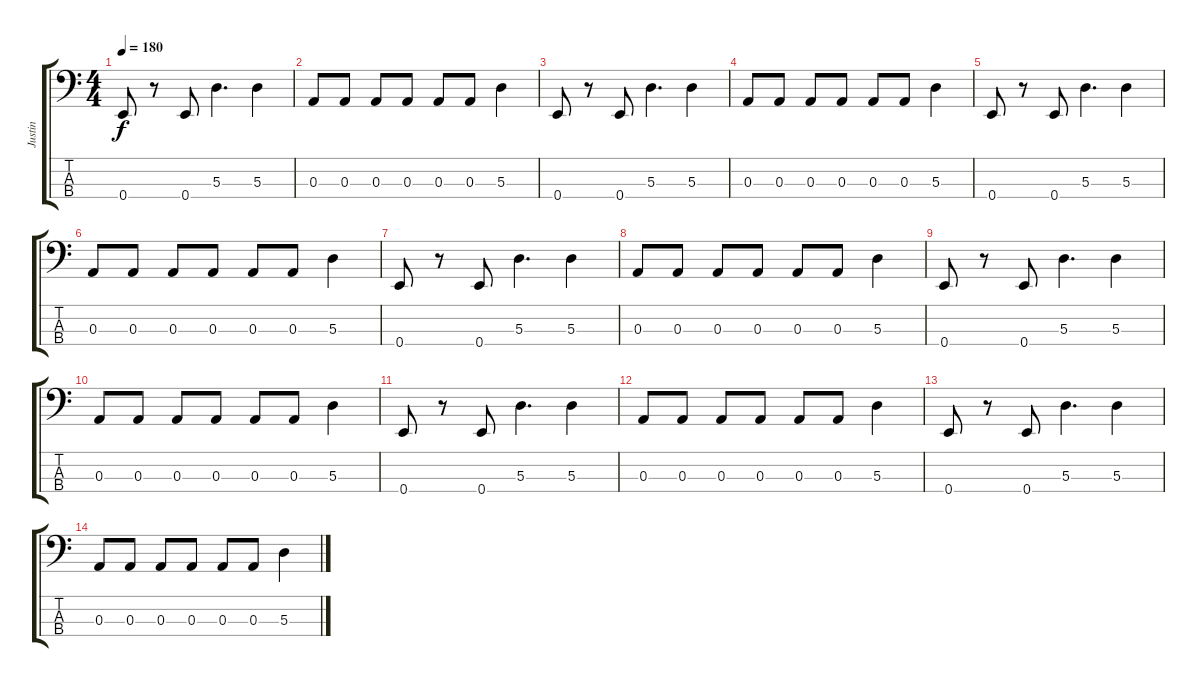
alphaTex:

\track ("Justin" "Justin") {instrument electricbassfinger}
\staff {score tabs}
\tuning (G2 D2 A1 E1) {hide}
\ts (4 4)
\tempo 180
\clef f4
\ks c
0.4.8{dy f} r.8 0.4.8 5.3.4{d} 5.3.4 |
0.3.8 0.3.8 0.3.8 0.3.8 0.3.8 0.3.8 5.3.4 |
0.4.8 r.8 0.4.8 5.3.4{d} 5.3.4 |
0.3.8 0.3.8 0.3.8 0.3.8 0.3.8 0.3.8 5.3.4 |
0.4.8 r.8 0.4.8 5.3.4{d} 5.3.4 |
0.3.8 0.3.8 0.3.8 0.3.8 0.3.8 0.3.8 5.3.4 |
0.4.8 r.8 0.4.8 5.3.4{d} 5.3.4 |
0.3.8 0.3.8 0.3.8 0.3.8 0.3.8 0.3.8 5.3.4 |
0.4.8 r.8 0.4.8 5.3.4{d} 5.3.4 |
0.3.8 0.3.8 0.3.8 0.3.8 0.3.8 0.3.8 5.3.4 |
0.4.8 r.8 0.4.8 5.3.4{d} 5.3.4 |
0.3.8 0.3.8 0.3.8 0.3.8 0.3.8 0.3.8 5.3.4 |
0.4.8 r.8 0.4.8 5.3.4{d} 5.3.4 |
0.3.8 0.3.8 0.3.8 0.3.8 0.3.8 0.3.8 5.3.4
